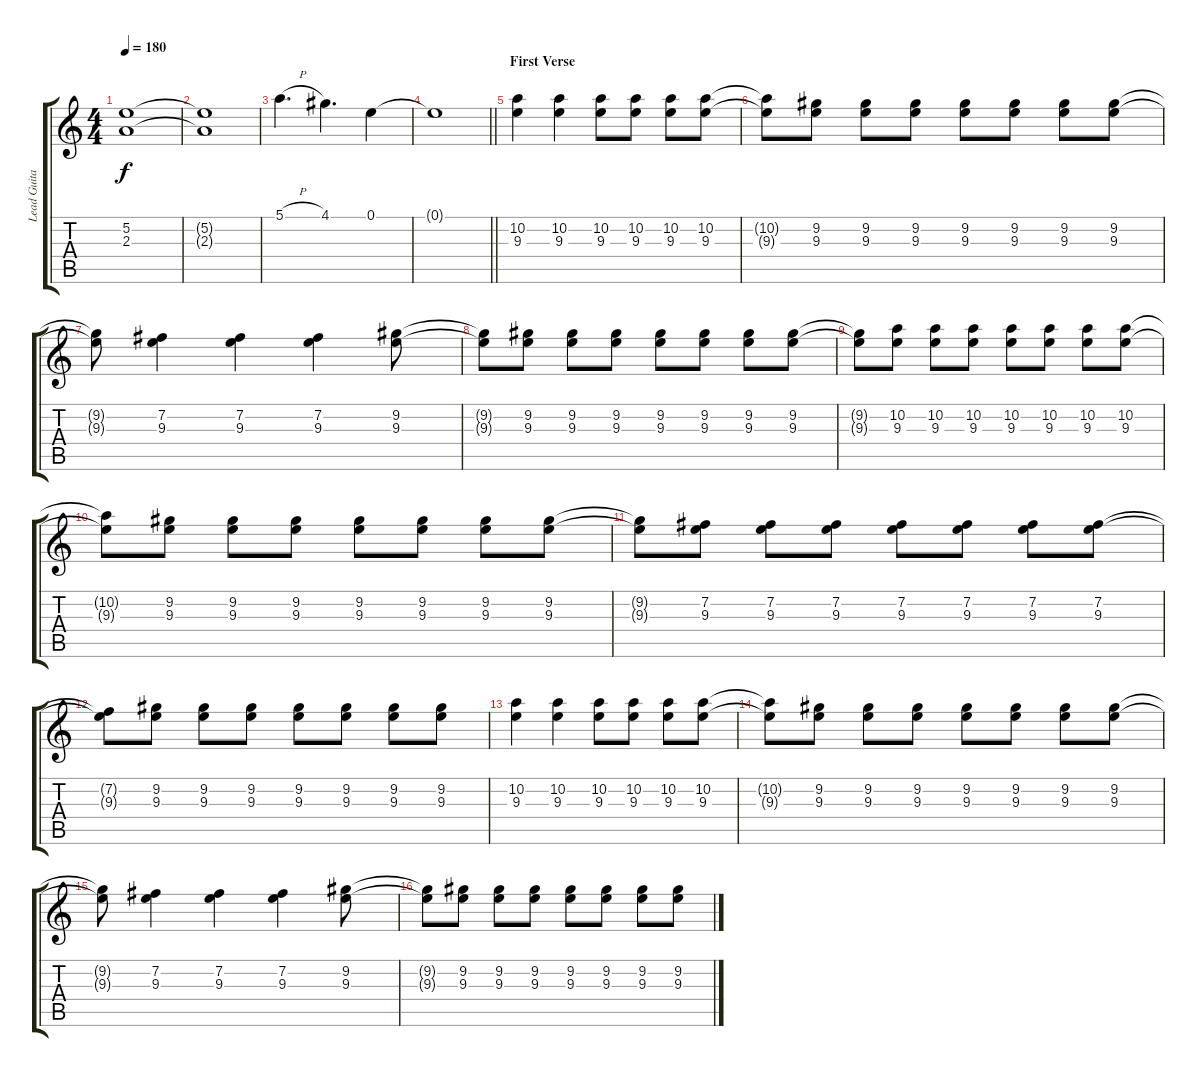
\track ("Lead Guitar" "Lead Guita") {instrument overdrivenguitar}
\staff {score tabs}
\tuning (E4 B3 G3 D3 A2 D2) {hide}
\ts (4 4)
\tempo 180
\clef g2
\ks c
(5.2{t} 2.3{t}).1{dy f} |
(5.2{t} 2.3{t}).1 |
5.1{h}.4{d} 4.1.4{d} 0.1.4 |
\barLineRight lightlight
0.1{t}.1 |
\section ("" "First Verse")
(10.2 9.3).4 (10.2 9.3).4 (10.2 9.3).8 (10.2 9.3).8 (10.2 9.3).8 (10.2 9.3).8 |
(10.2{t} 9.3{t}).8 (9.2 9.3).8 (9.2 9.3).8 (9.2 9.3).8 (9.2 9.3).8 (9.2 9.3).8 (9.2 9.3).8 (9.2 9.3).8 |
(9.2{t} 9.3{t}).8 (7.2 9.3).4 (7.2 9.3).4 (7.2 9.3).4 (9.2 9.3).8 |
(9.2{t} 9.3{t}).8 (9.2 9.3).8 (9.2 9.3).8 (9.2 9.3).8 (9.2 9.3).8 (9.2 9.3).8 (9.2 9.3).8 (9.2 9.3).8 |
(9.2{t} 9.3{t}).8 (10.2 9.3).8 (10.2 9.3).8 (10.2 9.3).8 (10.2 9.3).8 (10.2 9.3).8 (10.2 9.3).8 (10.2 9.3).8 |
(10.2{t} 9.3{t}).8 (9.2 9.3).8 (9.2 9.3).8 (9.2 9.3).8 (9.2 9.3).8 (9.2 9.3).8 (9.2 9.3).8 (9.2 9.3).8 |
(9.2{t} 9.3{t}).8 (7.2 9.3).8 (7.2 9.3).8 (7.2 9.3).8 (7.2 9.3).8 (7.2 9.3).8 (7.2 9.3).8 (7.2 9.3).8 |
(7.2{t} 9.3{t}).8 (9.2 9.3).8 (9.2 9.3).8 (9.2 9.3).8 (9.2 9.3).8 (9.2 9.3).8 (9.2 9.3).8 (9.2 9.3).8 |
(10.2 9.3).4 (10.2 9.3).4 (10.2 9.3).8 (10.2 9.3).8 (10.2 9.3).8 (10.2 9.3).8 |
(10.2{t} 9.3{t}).8 (9.2 9.3).8 (9.2 9.3).8 (9.2 9.3).8 (9.2 9.3).8 (9.2 9.3).8 (9.2 9.3).8 (9.2 9.3).8 |
(9.2{t} 9.3{t}).8 (7.2 9.3).4 (7.2 9.3).4 (7.2 9.3).4 (9.2 9.3).8 |
(9.2{t} 9.3{t}).8 (9.2 9.3).8 (9.2 9.3).8 (9.2 9.3).8 (9.2 9.3).8 (9.2 9.3).8 (9.2 9.3).8 (9.2 9.3).8
